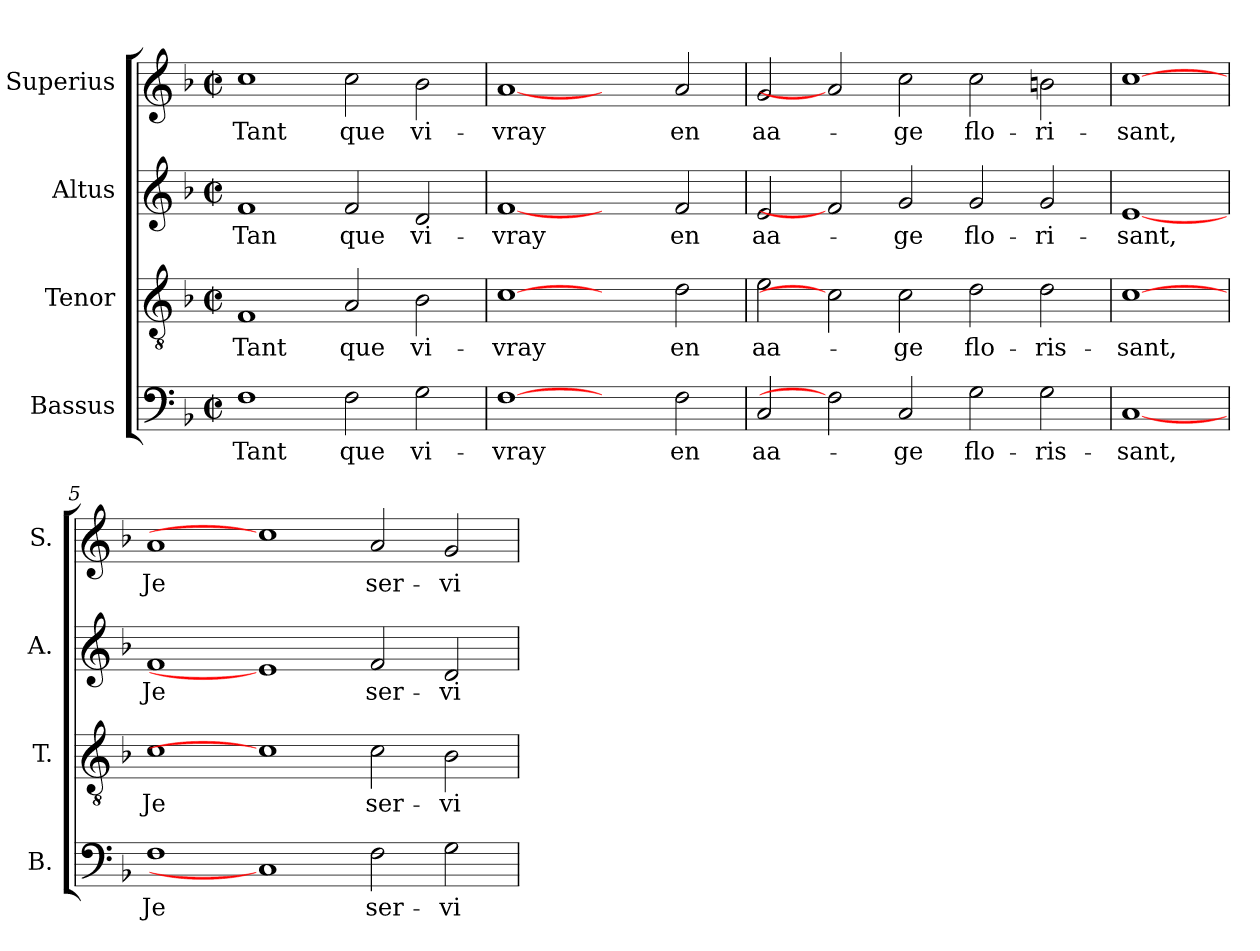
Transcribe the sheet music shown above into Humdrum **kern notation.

**kern	**text	**kern	**text	**kern	**text	**kern	**text
*part4	*part4	*part3	*part3	*part2	*part2	*part1	*part1
*staff4	*staff4	*staff3	*staff3	*staff2	*staff2	*staff1	*staff1
*I"Bassus	*	*I"Tenor	*	*I"Altus	*	*I"Superius	*
*I'B.	*	*I'T.	*	*I'A.	*	*I'S.	*
!!LO:PB:g=z
*clefF4	*	*clefGv2	*	*clefG2	*	*clefG2	*
*	*	*ITrd7c12	*	*	*	*	*
*k[b-]	*	*k[b-]	*	*k[b-]	*	*k[b-]	*
*F:	*	*F:	*	*F:	*	*F:	*
*M2/2	*	*M2/2	*	*M2/2	*	*M2/2	*
*met(c|)	*	*met(c|)	*	*met(c|)	*	*met(c|)	*
=1	=1	=1	=1	=1	=1	=1	=1
!	!LO:LY:b:color=#000000	!	!	!	!	!	!
!	!	!	!LO:LY:b:color=#000000	!	!	!	!
!	!	!	!	!	!LO:LY:b:color=#000000	!	!
!	!	!	!	!	!	!	!LO:LY:b:color=#000000
1Fi	Tant	1FFi	Tant	1fi	Tan	1cci	Tant
!	!LO:LY:b:color=#000000	!	!	!	!	!	!
!	!	!	!LO:LY:b:color=#000000	!	!	!	!
!	!	!	!	!	!LO:LY:b:color=#000000	!	!
!	!	!	!	!	!	!	!LO:LY:b:color=#000000
2Fi\	que	2AAi/	que	2fi/	que	2cci\	que
!	!LO:LY:b:color=#000000	!	!	!	!	!	!
!	!	!	!LO:LY:b:color=#000000	!	!	!	!
!	!	!	!	!	!LO:LY:b:color=#000000	!	!
!	!	!	!	!	!	!	!LO:LY:b:color=#000000
2Gi\	vi-	2BB-i\	vi-	2di/	vi-	2b-i\	vi-
=2	=2	=2	=2	=2	=2	=2	=2
!	!LO:LY:b:color=#000000	!	!	!	!	!	!
!	!	!	!LO:LY:b:color=#000000	!	!	!	!
!	!	!	!	!	!LO:LY:b:color=#000000	!	!
!	!	!	!	!	!	!	!LO:LY:b:color=#000000
[1Fi	-vray	[1Ci	-vray	[1fi	-vray	[1ai	-vray
2ryy	.	2ryy	.	2ryy	.	2ryy	.
!	!LO:LY:b:color=#000000	!	!	!	!	!	!
!	!	!	!LO:LY:b:color=#000000	!	!	!	!
!	!	!	!	!	!LO:LY:b:color=#000000	!	!
!	!	!	!	!	!	!	!LO:LY:b:color=#000000
2Fi\	en	2Di\	en	2fi/	en	2ai/	en
=3	=3	=3	=3	=3	=3	=3	=3
!	!LO:LY:b:color=#000000	!	!	!	!	!	!
!	!	!	!LO:LY:b:color=#000000	!	!	!	!
!	!	!	!	!	!LO:LY:b:color=#000000	!	!
!	!	!	!	!	!	!	!LO:LY:b:color=#000000
2Ci/	aa-	2Ei\	aa-	2ei/	aa-	2gi/	aa-
2Fi]	.	2Ci]	.	2fi]	.	2ai]	.
!	!LO:LY:b:color=#000000	!	!	!	!	!	!
!	!	!	!LO:LY:b:color=#000000	!	!	!	!
!	!	!	!	!	!LO:LY:b:color=#000000	!	!
!	!	!	!	!	!	!	!LO:LY:b:color=#000000
2Ci/	-ge	2Ci\	-ge	2gi/	-ge	2cci\	-ge
!	!LO:LY:b:color=#000000	!	!	!	!	!	!
!	!	!	!LO:LY:b:color=#000000	!	!	!	!
!	!	!	!	!	!LO:LY:b:color=#000000	!	!
!	!	!	!	!	!	!	!LO:LY:b:color=#000000
2Gi\	flo-	2Di\	flo-	2gi/	flo-	2cci\	flo-
!	!LO:LY:b:color=#000000	!	!	!	!	!	!
!	!	!	!LO:LY:b:color=#000000	!	!	!	!
!	!	!	!	!	!LO:LY:b:color=#000000	!	!
!	!	!	!	!	!	!	!LO:LY:b:color=#000000
2Gi\	-ris-	2Di\	-ris-	2gi/	-ri-	2bni\	-ri-
=4	=4	=4	=4	=4	=4	=4	=4
!	!LO:LY:b:color=#000000	!	!	!	!	!	!
!	!	!	!LO:LY:b:color=#000000	!	!	!	!
!	!	!	!	!	!LO:LY:b:color=#000000	!	!
!	!	!	!	!	!	!	!LO:LY:b:color=#000000
[1Ci	-sant,	[1Ci	-sant,	[1ei	-sant,	[1cci	-sant,
=5	=5	=5	=5	=5	=5	=5	=5
!	!LO:LY:b:color=#000000	!	!	!	!	!	!
!	!	!	!LO:LY:b:color=#000000	!	!	!	!
!	!	!	!	!	!LO:LY:b:color=#000000	!	!
!	!	!	!	!	!	!	!LO:LY:b:color=#000000
1Fi	Je	1Ci	Je	1fi	Je	1ai	Je
1Ci]	.	1Ci]	.	1ei]	.	1cci]	.
!	!LO:LY:b:color=#000000	!	!	!	!	!	!
!	!	!	!LO:LY:b:color=#000000	!	!	!	!
!	!	!	!	!	!LO:LY:b:color=#000000	!	!
!	!	!	!	!	!	!	!LO:LY:b:color=#000000
2Fi\	ser-	2Ci\	ser-	2fi/	ser-	2ai/	ser-
!	!LO:LY:b:color=#000000	!	!	!	!	!	!
!	!	!	!LO:LY:b:color=#000000	!	!	!	!
!	!	!	!	!	!LO:LY:b:color=#000000	!	!
!	!	!	!	!	!	!	!LO:LY:b:color=#000000
2Gi\	-vi-	2BB-i\	-vi-	2di/	-vi-	2gi/	-vi-
=	=	=	=	=	=	=	=
*-	*-	*-	*-	*-	*-	*-	*-
